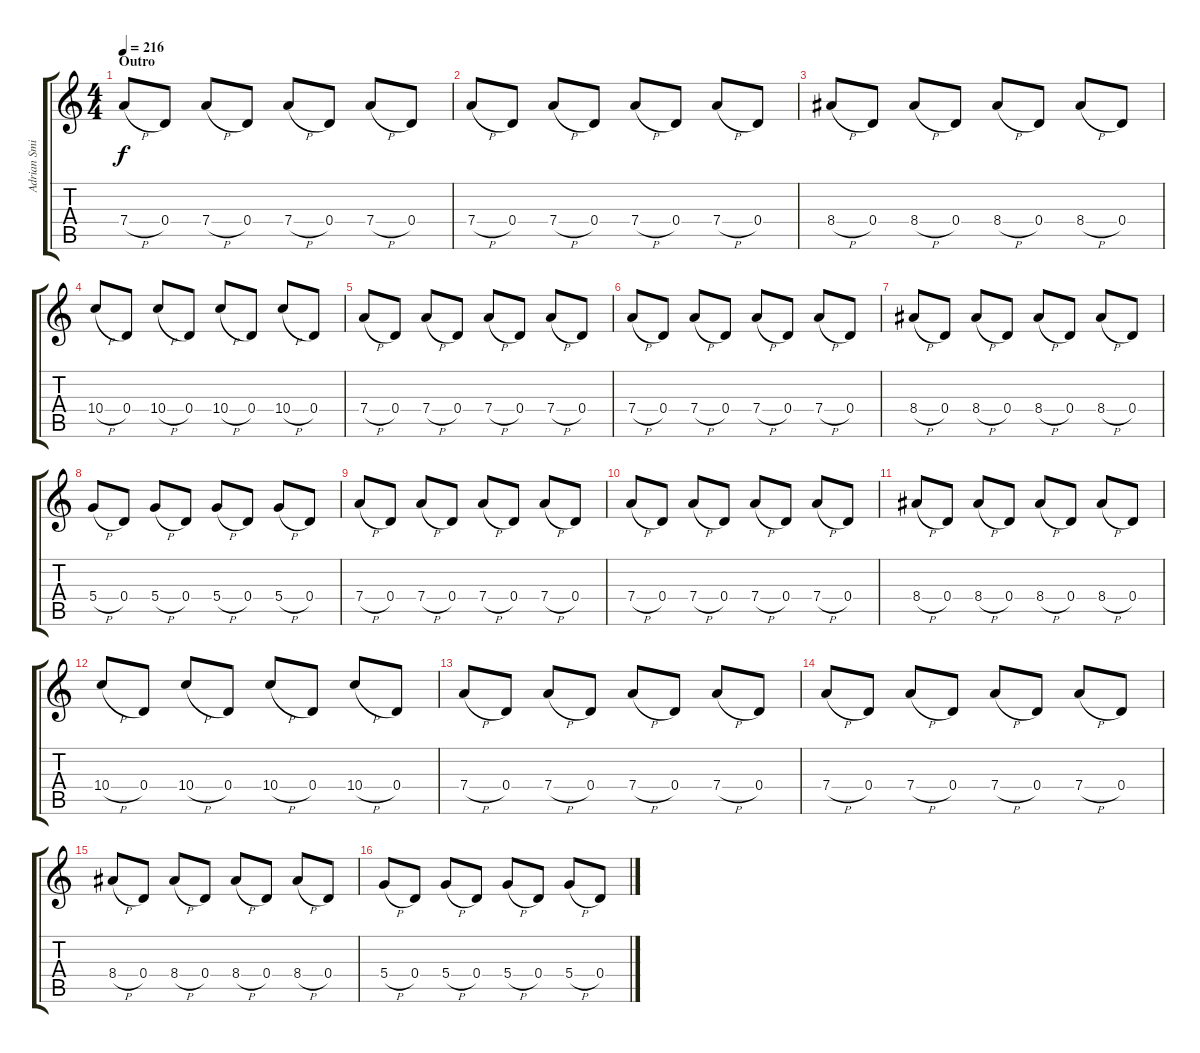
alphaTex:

\track ("Adrian Smith" "Adrian Smi") {instrument distortionguitar}
\staff {score tabs}
\tuning (E4 B3 G3 D3 A2 E2) {hide}
\ts (4 4)
\section ("" "Outro")
\tempo 216
\clef g2
\ks c
7.4{h}.8{dy f} 0.4.8 7.4{h}.8 0.4.8 7.4{h}.8 0.4.8 7.4{h}.8 0.4.8 |
7.4{h}.8 0.4.8 7.4{h}.8 0.4.8 7.4{h}.8 0.4.8 7.4{h}.8 0.4.8 |
8.4{h}.8 0.4.8 8.4{h}.8 0.4.8 8.4{h}.8 0.4.8 8.4{h}.8 0.4.8 |
10.4{h}.8 0.4.8 10.4{h}.8 0.4.8 10.4{h}.8 0.4.8 10.4{h}.8 0.4.8 |
7.4{h}.8 0.4.8 7.4{h}.8 0.4.8 7.4{h}.8 0.4.8 7.4{h}.8 0.4.8 |
7.4{h}.8 0.4.8 7.4{h}.8 0.4.8 7.4{h}.8 0.4.8 7.4{h}.8 0.4.8 |
8.4{h}.8 0.4.8 8.4{h}.8 0.4.8 8.4{h}.8 0.4.8 8.4{h}.8 0.4.8 |
5.4{h}.8 0.4.8 5.4{h}.8 0.4.8 5.4{h}.8 0.4.8 5.4{h}.8 0.4.8 |
7.4{h}.8 0.4.8 7.4{h}.8 0.4.8 7.4{h}.8 0.4.8 7.4{h}.8 0.4.8 |
7.4{h}.8 0.4.8 7.4{h}.8 0.4.8 7.4{h}.8 0.4.8 7.4{h}.8 0.4.8 |
8.4{h}.8 0.4.8 8.4{h}.8 0.4.8 8.4{h}.8 0.4.8 8.4{h}.8 0.4.8 |
10.4{h}.8 0.4.8 10.4{h}.8 0.4.8 10.4{h}.8 0.4.8 10.4{h}.8 0.4.8 |
7.4{h}.8 0.4.8 7.4{h}.8 0.4.8 7.4{h}.8 0.4.8 7.4{h}.8 0.4.8 |
7.4{h}.8 0.4.8 7.4{h}.8 0.4.8 7.4{h}.8 0.4.8 7.4{h}.8 0.4.8 |
8.4{h}.8 0.4.8 8.4{h}.8 0.4.8 8.4{h}.8 0.4.8 8.4{h}.8 0.4.8 |
5.4{h}.8 0.4.8 5.4{h}.8 0.4.8 5.4{h}.8 0.4.8 5.4{h}.8 0.4.8
